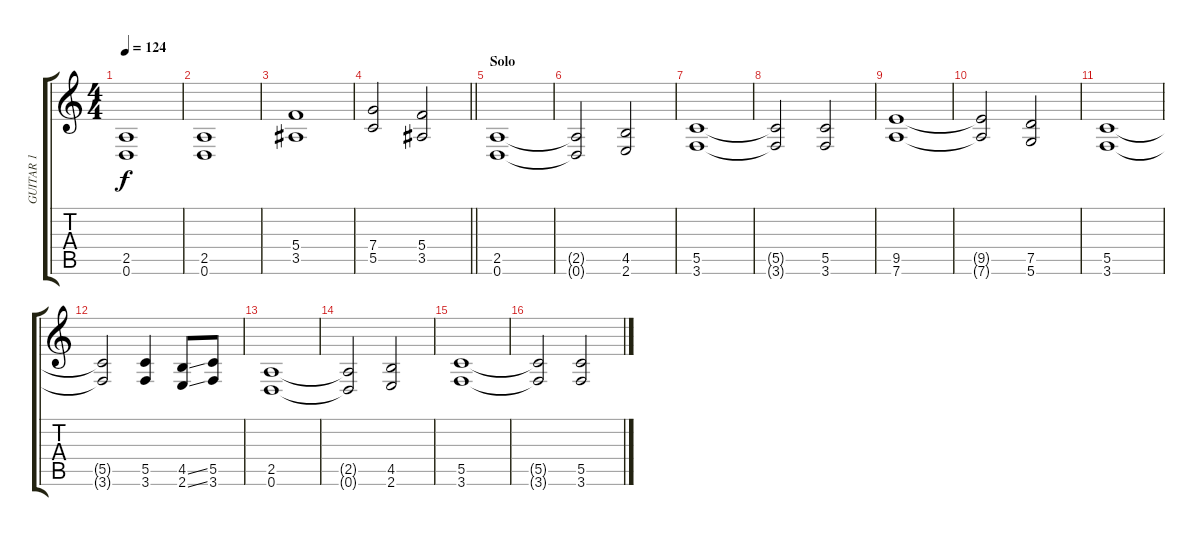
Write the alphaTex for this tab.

\track ("GUITAR 1" "GUITAR 1") {instrument overdrivenguitar}
\staff {score tabs}
\tuning (D4 A3 F3 C3 G2 D2) {hide}
\ts (4 4)
\tempo 124
\clef g2
\ks c
(2.5 0.6).1{dy f} |
(2.5 0.6).1 |
(5.4 3.5).1 |
\barLineRight lightlight
(7.4 5.5).2 (5.4 3.5).2 |
\section ("" "Solo")
(2.5 0.6).1 |
(2.5{t} 0.6{t}).2 (4.5 2.6).2 |
(5.5 3.6).1 |
(5.5{t} 3.6{t}).2 (5.5 3.6).2 |
(9.5 7.6).1 |
(9.5{t} 7.6{t}).2 (7.5 5.6).2 |
(5.5 3.6).1 |
(5.5{t} 3.6{t}).2 (5.5 3.6).4 (4.5{ss} 2.6{ss}).8 (5.5 3.6).8 |
(2.5 0.6).1 |
(2.5{t} 0.6{t}).2 (4.5 2.6).2 |
(5.5 3.6).1 |
(5.5{t} 3.6{t}).2 (5.5 3.6).2
